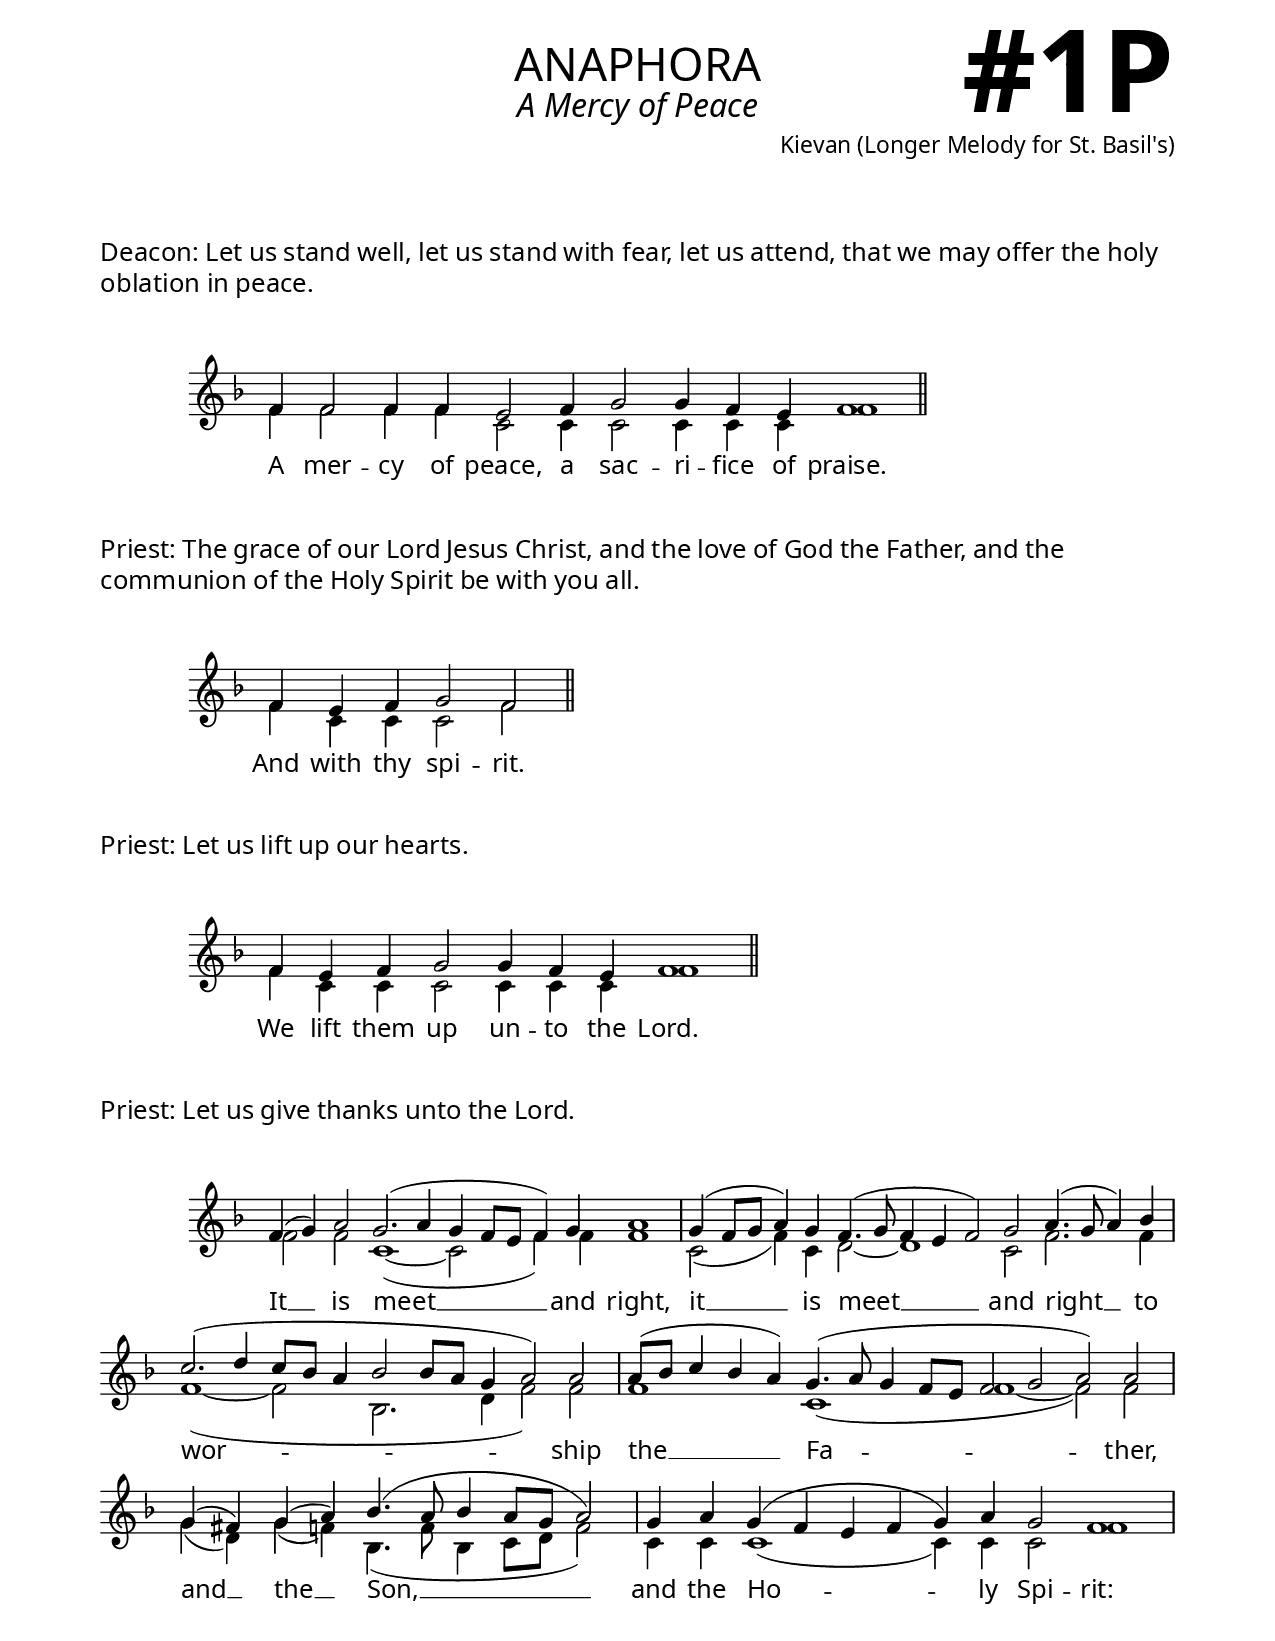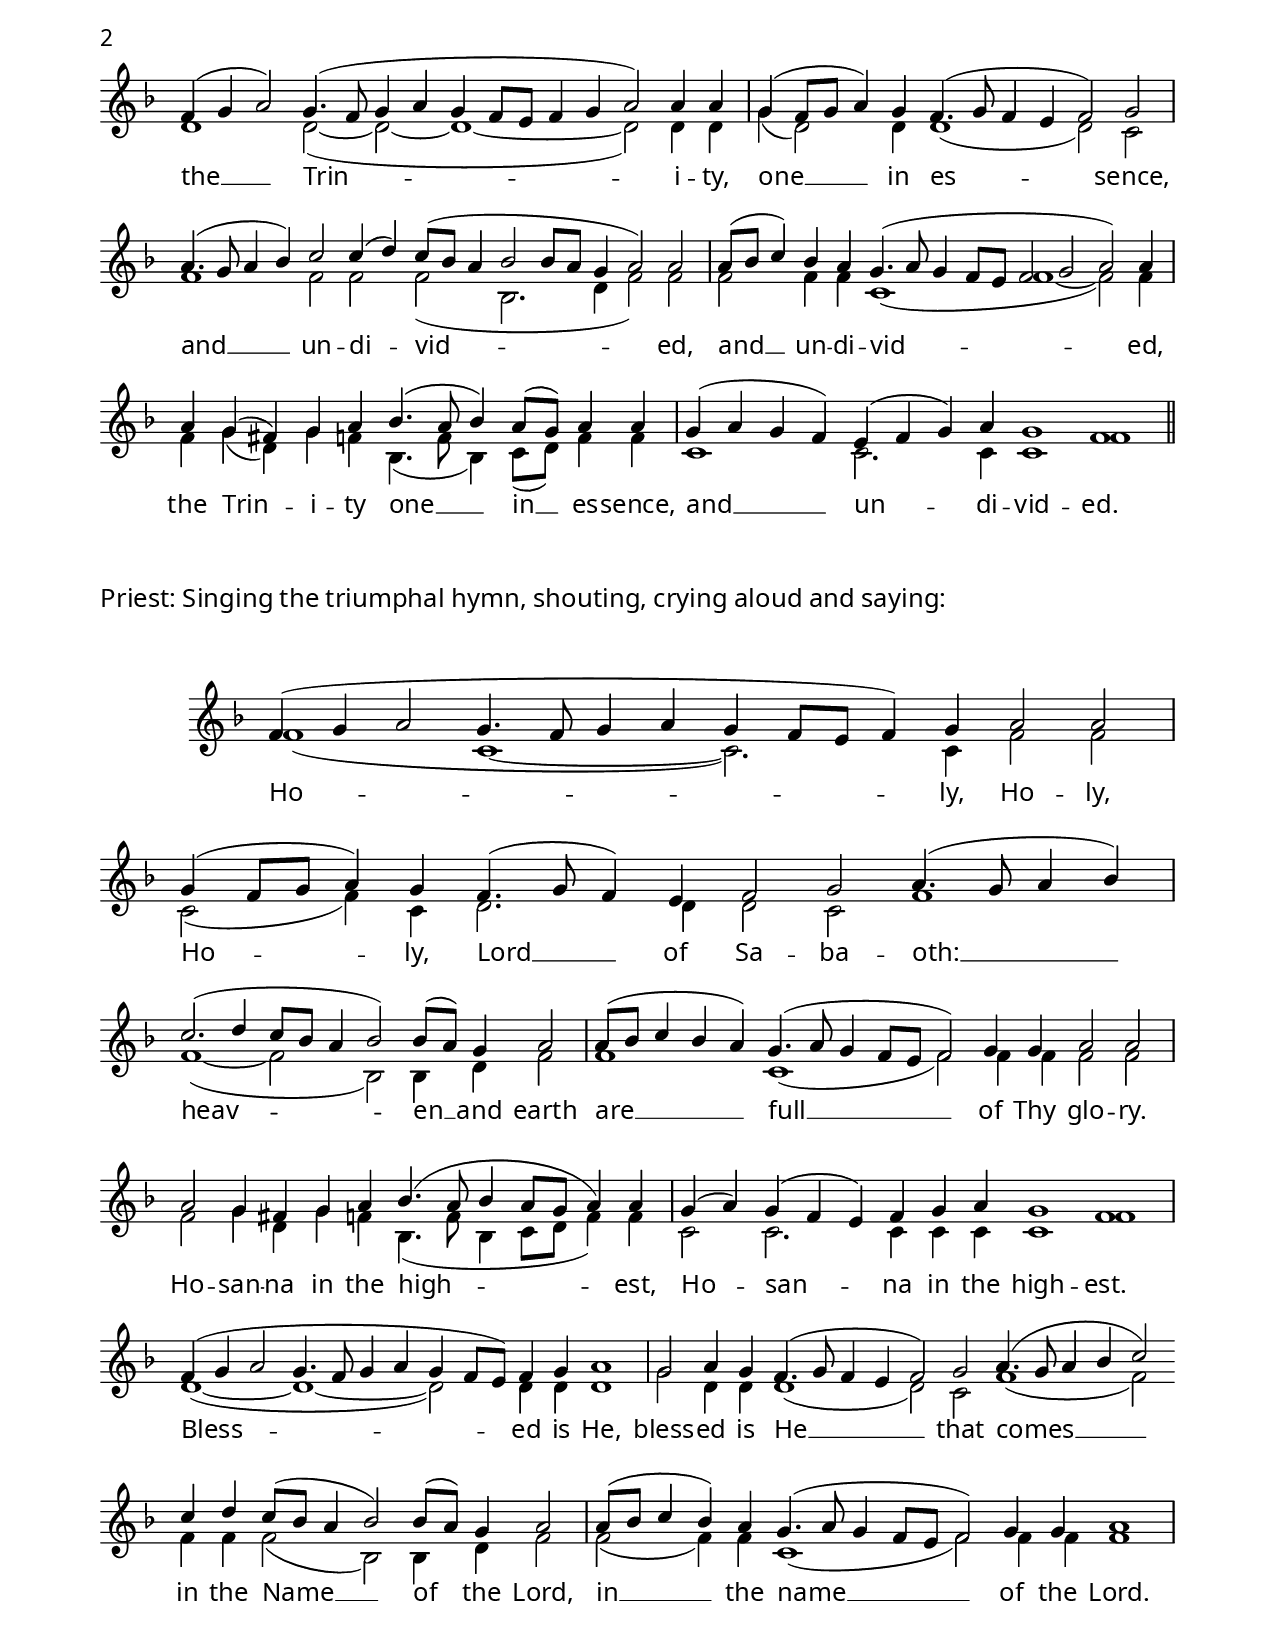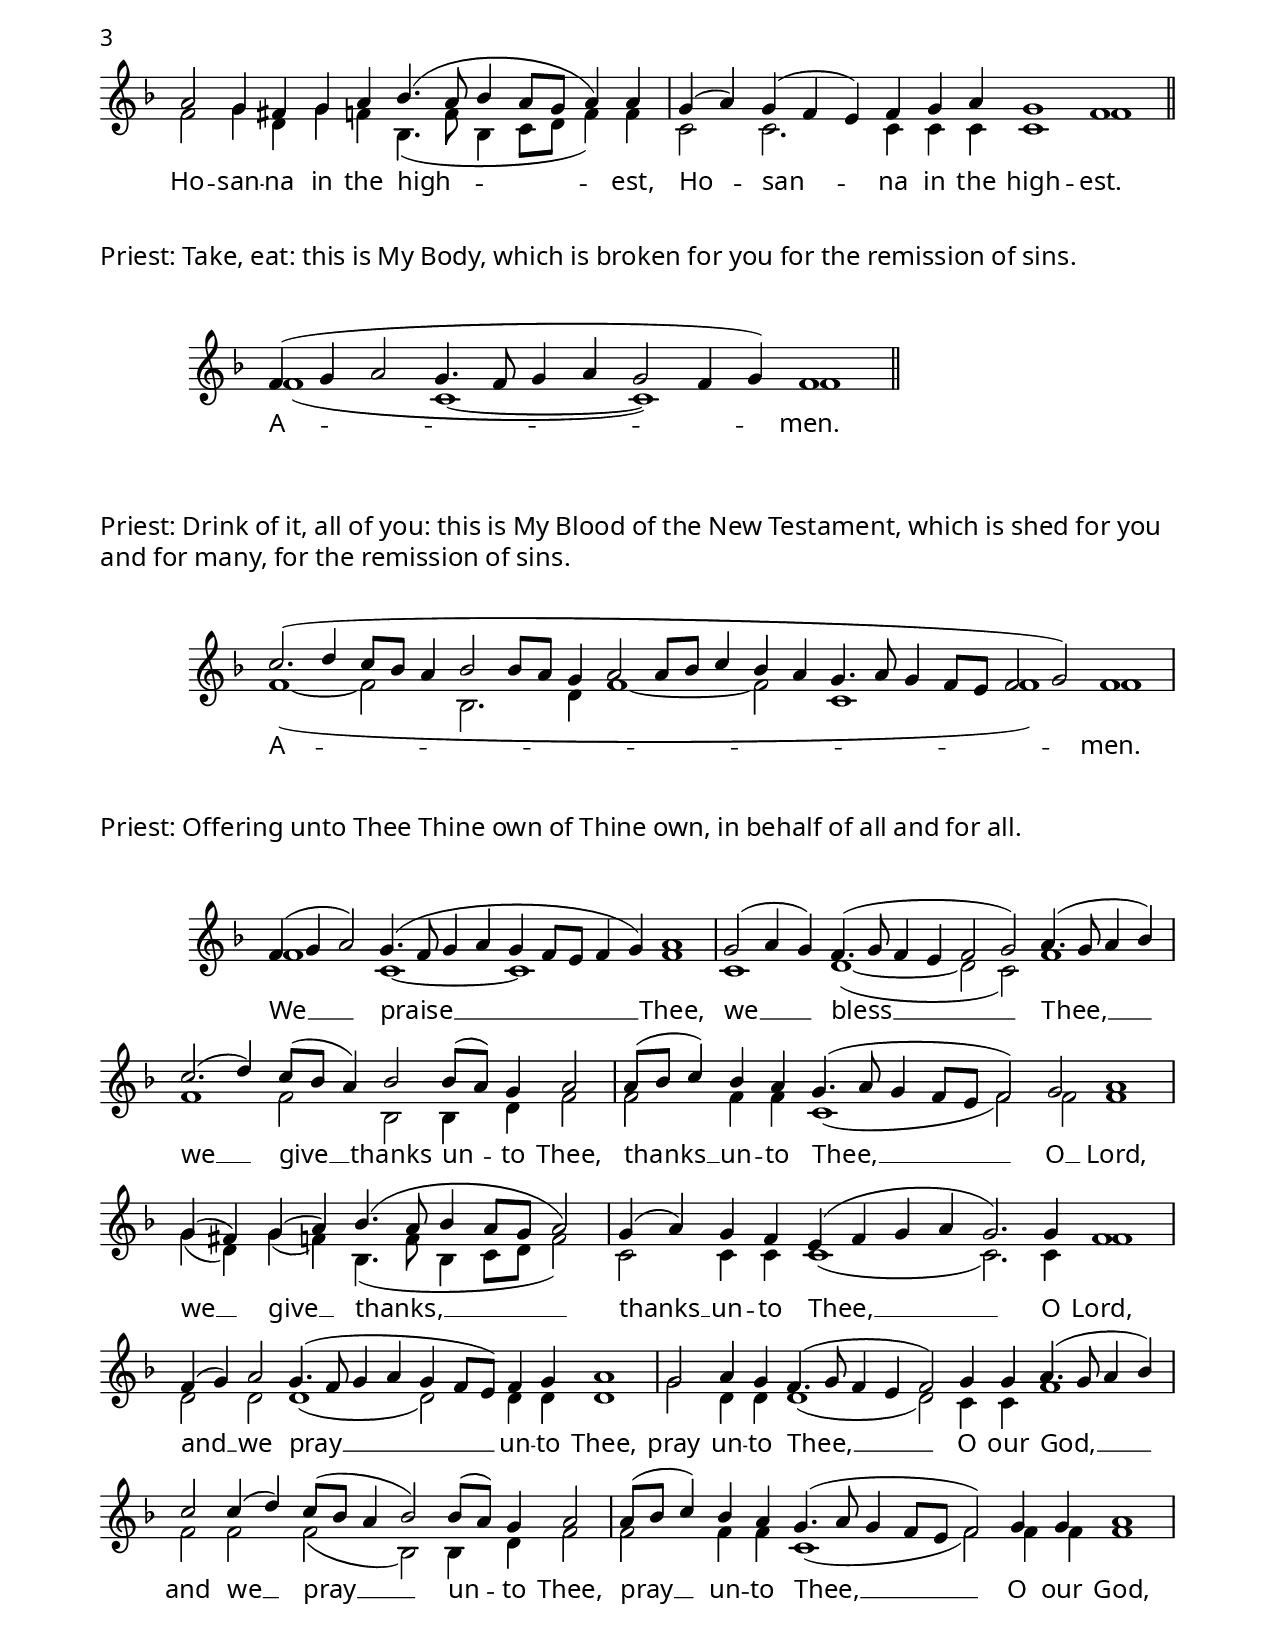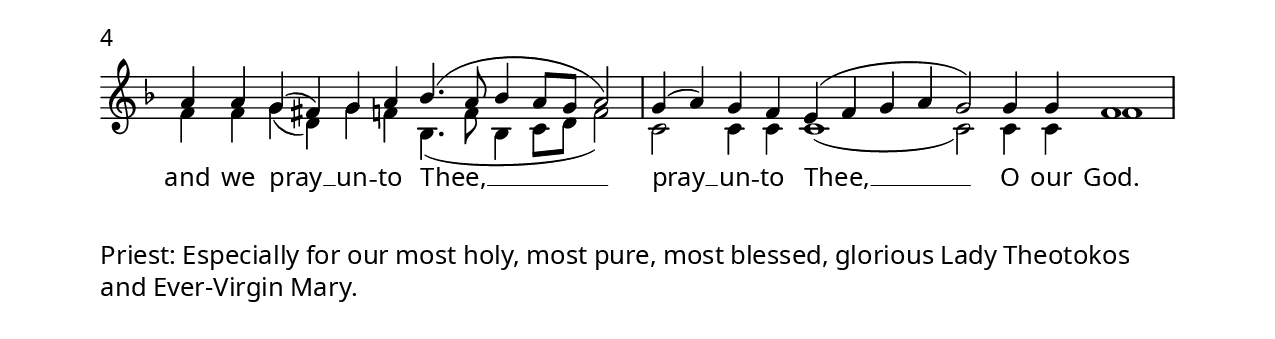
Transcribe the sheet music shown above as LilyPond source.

\version "2.24.4"

\header {
    title = "anaphora"
    subtitle = "A Mercy of Peace"
    composer = "Kievan (Longer Melody for St. Basil's)"
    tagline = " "
}


bindernumber = \markup {
    \override #'(font-name . "Goudy Old Style Bold")

    \fontsize #14 "#1P" 
     }


subTitleFont = \markup {\fill-line {
                \fontsize #3 \override #'(font-name . "EB Garamond Italic")
                \fromproperty #'header:subtitle
                }}

titleFont = \markup {\fill-line {
                \fontsize #8 \caps
                \override #'(font-name . "EB Garamond")
                \fromproperty #'header:title
                }}

\paper {
    #(set-paper-size "letter")
    page-breaking = #ly:optimal-breaking
    ragged-last-bottom = ##t
    right-margin = 17\mm
    left-margin = 17\mm
    #(define fonts
        (set-global-fonts
            #:roman "EB Garamond SemiBold"
    ))
    bookTitleMarkup = \markup \null
    oddHeaderMarkup = \markup {
        \override #'(baseline-skip . 3.5) \fill-line {
            \if \on-first-page  %version 2.23.4
            % \raise #8 \fromproperty #'header:dedication % to ajust and uncomment for dedication
            \if \on-first-page %version 2.23.4
            \raise #3 % to ajust
            \column {
                \titleFont
                \subTitleFont
                \fill-line {
                \smaller \bold
                \fromproperty #'header:subsubtitle
                }
                \fill-line {
                \large \override #'(font-name . "EB Garamond")
                \fromproperty #'header:poet
                { \large \bold \fromproperty #'header:instrument }
                \override #'(font-name . "EB Garamond Medium") \fromproperty #'header:composer
                }
                \fill-line {
                \fromproperty #'header:meter
                \fromproperty #'header:arranger
                }
            }
            \if \on-first-page
                \right-align \bindernumber

        }
        \raise #5
        \if \should-print-page-number %version 2.23.4
        % \if \should-print-page-number  %version 2.23.3
        \fromproperty #'page:page-number-string
    }
    evenHeaderMarkup = \oddHeaderMarkup

}

#(define-markup-command (ebregular layout props text)
   (markup?)
   (interpret-markup layout props
     (markup #:override '(font-name . "EB Garamond") text )))

\markup \vspace #2
\markup \wordwrap {\larger {  Deacon: \ebregular{Let us stand well, let us stand with fear, let us attend, that we may offer the holy oblation in peace.}}}
\markup \vspace #1


\version "2.24.4"




keyTime = { \key f \major}
cadenzaMeasure = {
  \cadenzaOff
  \partial 1024 s1024
  \cadenzaOn

}

SopMusic    = \relative { 
    \override Score.BarNumber.break-visibility = #all-visible
    \cadenzaOn
    f'4 f2 f4 f e2
    f4 g2 g4 f e f1 \cadenzaMeasure \section
}

BassMusic   = \relative {
    \override Score.BarNumber.break-visibility = #all-visible
    \cadenzaOn
    f'4 f2 f4 f c2 
    c4 c2 c4 c c f1

}

VerseOne = \lyricmode {
    A mer -- cy of peace,
    a sac -- ri -- fice of praise.
    }


\score {
    \new Staff %\with {midiInstrument = "choir aahs"} 
    <<
        \clef "treble"
        \new Voice = "Sop"  { \voiceOne \keyTime \SopMusic}
        \new Voice = "Bass"  { \voiceTwo \keyTime \BassMusic}

        \new Lyrics \lyricsto "Sop" { \VerseOne }
    >>
    \layout {
    \context {
        \Score
            \omit BarNumber
            \override SpacingSpanner.common-shortest-duration = #(ly:make-moment 1/16)
    }
    \context {
        \Staff
            \remove Time_signature_engraver
    }
    \context {
        \Lyrics
            \override LyricSpace.minimum-distance = #1.0
    }
    }
    \midi {
        \tempo 4 = 120
    }
}







\markup \vspace #1
\markup \wordwrap {\larger {  Priest: \ebregular{The grace of our Lord Jesus Christ, and the love of God the Father, and the communion of the Holy Spirit be with you all.}}}
\markup \vspace #1

\version "2.24.4"




keyTime = { \key f \major}
cadenzaMeasure = {
  \cadenzaOff
  \partial 1024 s1024
  \cadenzaOn

}

SopMusic    = \relative { 
    \override Score.BarNumber.break-visibility = #all-visible
    \cadenzaOn
    f'4 e f g2 f \cadenzaMeasure \section

}

BassMusic   = \relative {
    \override Score.BarNumber.break-visibility = #all-visible
    \cadenzaOn
    f'4 c c c2 f \cadenzaMeasure \section
}

VerseOne = \lyricmode {
    And with thy spi -- rit.
    }


\score {
    \new Staff % \with {midiInstrument = "choir aahs"} 
    <<
        \clef "treble"
        \new Voice = "Sop"  { \voiceOne \keyTime \SopMusic}
        \new Voice = "Bass"  { \voiceTwo \keyTime \BassMusic}

        \new Lyrics \lyricsto "Sop" { \VerseOne }
    >>
    \layout {
    \context {
        \Score
            \omit BarNumber
            \override SpacingSpanner.common-shortest-duration = #(ly:make-moment 1/16)

    }
    \context {
        \Staff
            \remove Time_signature_engraver
    }
    \context {
        \Lyrics
            \override LyricSpace.minimum-distance = #1.0
    }
    }
    \midi {
        \tempo 4 = 120
    }
}







\markup \vspace #1
\markup \wordwrap {\larger {  Priest: \ebregular{Let us lift up our hearts.}}}
\markup \vspace #1

\version "2.24.4"




keyTime = { \key f \major}
cadenzaMeasure = {
  \cadenzaOff
  \partial 1024 s1024
  \cadenzaOn

}

SopMusic    = \relative { 
    \override Score.BarNumber.break-visibility = #all-visible
    \cadenzaOn
    f'4 e f g2 g4 f e f1 \cadenzaMeasure \section

}

BassMusic   = \relative {
    \override Score.BarNumber.break-visibility = #all-visible
    \cadenzaOn
    f'4 c c c2 c4 c c f1 \cadenzaMeasure \section
}

VerseOne = \lyricmode {
    We lift them up un -- to the Lord.
    }


\score {
    \new Staff %\with {midiInstrument = "choir aahs"} 
    <<
        \clef "treble"
        \new Voice = "Sop"  { \voiceOne \keyTime \SopMusic}
        \new Voice = "Bass"  { \voiceTwo \keyTime \BassMusic}

        \new Lyrics \lyricsto "Sop" { \VerseOne }
    >>
    \layout {
    \context {
        \Score
            \omit BarNumber
            \override SpacingSpanner.common-shortest-duration = #(ly:make-moment 1/16)

    }
    \context {
        \Staff
            \remove Time_signature_engraver
    }
    \context {
        \Lyrics
            \override LyricSpace.minimum-distance = #1.0
    }
    }
    \midi {
        \tempo 4 = 120
    }
}







\markup \vspace #1
\markup \wordwrap {\larger {  Priest: \ebregular{Let us give thanks unto the Lord.}}}
\markup \vspace #1

\version "2.24.4"




keyTime = { \key f \major}
cadenzaMeasure = {
    \cadenzaOff
    \partial 1024 s1024
    \cadenzaOn
}

SopMusic    = \relative { 
    \override Score.BarNumber.break-visibility = #all-visible
    \cadenzaOn
    f'4( g) a2 g2.( a4 g f8[ e] f4) g a1 \cadenzaMeasure
    g4( f8[ g] a4) g f4.( g8 f4 e f2) g a4.( g8 a4) bes \cadenzaMeasure
    c2.( d4 c8[ bes] a4 bes2 bes8[ a] g4 a2) a \cadenzaMeasure
    a8([ bes] c4 bes a) g4.( a8 g4 f8[ e] f2 g a) a \cadenzaMeasure

    g4( fis) g( a) bes4.( a8 bes4 a8[ g] a2) \cadenzaMeasure
    g4 a g( f e f g) a g2 f1 \cadenzaMeasure
    f4( g a2) g4.( f8 g4 a g f8[ e] f4 g a2) a4 a \cadenzaMeasure
    g4( f8[ g] a4) g f4.( g8 f4 e f2) g \cadenzaMeasure

    a4.( g8 a4 bes) c2 c4( d) c8([ bes] a4 bes2 bes8[ a] g4 a2) a \cadenzaMeasure
    a8([ bes] c4) bes a g4.( a8 g4 f8[ e] f2 g a) a4 \cadenzaMeasure
    a4 g( fis) g a bes4.( a8 bes4) a8([ g]) a4 a \cadenzaMeasure
    g4( a g f) e( f g) a g1 f \cadenzaMeasure \section
}

BassMusic   = \relative {
    \override Score.BarNumber.break-visibility = #all-visible
    \cadenzaOn
    f'2 f c1(~ c2 f4) f f1 \cadenzaMeasure
    c2( f4) c d2~ d1 c2 f2. f4 \cadenzaMeasure
    f1(~ f2 bes,2. d4 f2) f \cadenzaMeasure
    f1 c( f~ f2) f \cadenzaMeasure

    g4( d) g( f) bes,4.( f'8 bes,4 c8[ d] f2) \cadenzaMeasure
    c4 c c1( c4) c c2 f1 \cadenzaMeasure
    d1 d2(~ d~ d1~ d2) d4 d \cadenzaMeasure
    g4( d2) d4 d1( d2) c \cadenzaMeasure

    f1 f2 f f( bes,2. d4 f2) f \cadenzaMeasure
    f2 f4 f c1( f~ f2) f4 \cadenzaMeasure
    f4 g( d) g f bes,4.( f'8 bes,4) c8([ d]) f4 f \cadenzaMeasure
    c1 c2. c4 c1 f \cadenzaMeasure \section
}

VerseOne = \lyricmode {
    It __ is meet __ and right,
    it __ is meet __ and right __ to
    wor -- ship
    the __ Fa -- ther,

    and __ the __ Son, __
    and the Ho -- ly Spi -- rit:
    the __ Trin -- i -- ty,
    one __ in es -- sence,

    and __ un -- di -- vid -- ed,
    and __ un -- di -- vid -- ed,
    the Trin -- i -- ty one __ in __ es -- sence,
    and __ un -- di -- vid -- ed.

    }


\score {
    \new Staff % \with {midiInstrument = "choir aahs"} 
    <<
        \clef "treble"
        \new Voice = "Sop"  { \voiceOne \keyTime \SopMusic}
        \new Voice = "Bass"  { \voiceTwo \keyTime \BassMusic}

        \new Lyrics \lyricsto "Sop" { \VerseOne }
    >>
    \layout {
    \context {
        \Score
            \omit BarNumber
            \override SpacingSpanner.common-shortest-duration = #(ly:make-moment 1/16)

    }
    \context {
        \Staff
            \remove Time_signature_engraver
    }
    \context {
        \Lyrics
            \override LyricSpace.minimum-distance = #1.0
    }
    }
    \midi {
        \tempo 4 = 120
    }
}







\markup \vspace #1
\markup \wordwrap {\larger {  Priest: \ebregular{Singing the triumphal hymn, shouting, crying aloud and saying:}}}
\markup \vspace #1

\version "2.24.4"




keyTime = { \key f \major}
cadenzaMeasure = {
  \cadenzaOff
  \partial 1024 s1024
  \cadenzaOn

}

SopMusic    = \relative { 
    \override Score.BarNumber.break-visibility = #all-visible
    \cadenzaOn
    f'4( g a2 g4. f8 g4 a g f8[ e] f4) g a2 a \cadenzaMeasure
    g4( f8[ g] a4) g f4.( g8 f4) e4 f2 g a4.( g8 a4 bes) \cadenzaMeasure
    c2.( d4 c8[ bes] a4 bes2) bes8([ a]) g4 a2 \cadenzaMeasure
    a8([ bes] c4 bes a) g4.( a8 g4 f8[ e] f2) g4 g a2 a \cadenzaMeasure

    a2 g4 fis g a bes4.( a8 bes4 a8[ g] a4) a \cadenzaMeasure
    g4( a) g4( f e) f g a g1 f1 \cadenzaMeasure
    f4( g a2 g4. f8 g4 a g f8[ e]) f4 g a1 \cadenzaMeasure
    g2 a4 g f4.( g8 f4 e f2) g a4.( g8 a4 bes c2) \allowBreak
    
    c4 d c8([ bes] a4 bes2) bes8([ a]) g4 a2 \cadenzaMeasure
    a8([ bes] c4 bes) a g4.( a8 g4 f8[ e] f2) g4 g a1 \cadenzaMeasure
    a2 g4 fis g a bes4.( a8 bes4 a8[ g] a4) a \cadenzaMeasure
    g4( a) g( f e) f g a g1 f \cadenzaMeasure \section
    
}

BassMusic   = \relative {
    \override Score.BarNumber.break-visibility = #all-visible
    \cadenzaOn
    f'1( c~ c2.) c4 f2 f \cadenzaMeasure
    c2( f4) c4 d2. d4 d2 c f1 \cadenzaMeasure
    f1(~ f2 bes,) bes4 d f2 \cadenzaMeasure
    f1 c( f2) f4 f f2 f \cadenzaMeasure

    f2 g4 d g f bes,4.( f'8 bes,4 c8[ d] f4) f \cadenzaMeasure
    c2 c2. c4 c c c1 f1 \cadenzaMeasure
    d1(~ d~ d2) d4 d d1 \cadenzaMeasure
    g2 d4 d d1( d2) c f1( f2)

    f4 f f2( bes,) bes4 d f2 \cadenzaMeasure
    f2( f4) f c1( f2) f4 f f1 \cadenzaMeasure
    f2 g4 d g f bes,4.( f'8 bes,4 c8[ d] f4) f \cadenzaMeasure
    c2 c2. c4 c c c1 f \cadenzaMeasure \section

}

VerseOne = \lyricmode {
    Ho -- ly, Ho -- ly, 
    Ho -- ly, Lord __ of Sa -- ba -- oth: __
    heav -- en __ and earth
    are __ full __ of Thy glo -- ry.

    Ho -- san -- na in the high -- est,
    Ho -- san -- na in the high -- est.
    Bless -- ed is He,
    bless -- ed is He __ that comes __

    in the Name __ of the Lord,
    in __ the name __ of the Lord.
    Ho -- san -- na in the high -- est,
    Ho -- san -- na in the high -- est.
    }


\score {
    \new Staff \with {midiInstrument = "choir aahs"} <<
        \clef "treble"
        \new Voice = "Sop"  { \voiceOne \keyTime \SopMusic}
        \new Voice = "Bass"  { \voiceTwo \keyTime \BassMusic}

        \new Lyrics \lyricsto "Sop" { \VerseOne }
    >>
    \layout {
    \context {
        \Score
            \omit BarNumber
            \override SpacingSpanner.common-shortest-duration = #(ly:make-moment 1/16)
    }
    \context {
        \Staff
            \remove Time_signature_engraver
    }
    \context {
        \Lyrics
            \override LyricSpace.minimum-distance = #1.0
    }
    }
    \midi {
        \tempo 4 = 120
    }
}







\markup \vspace #1
\markup \wordwrap {\larger {  Priest: \ebregular{Take, eat: this is My Body, which is broken for you for the remission of sins.}}}
\markup \vspace #1

\version "2.24.4"




keyTime = { \key f \major}
cadenzaMeasure = {
  \cadenzaOff
  \partial 1024 s1024
  \cadenzaOn

}

SopMusic    = \relative { 
    \override Score.BarNumber.break-visibility = #all-visible
    \cadenzaOn
    f'4( g a2 g4. f8 g4 a g2 f4 g) f1 \cadenzaMeasure \section


}

BassMusic   = \relative {
    \override Score.BarNumber.break-visibility = #all-visible
    \cadenzaOn
    f'1( c~ c) f \cadenzaMeasure \section
}

VerseOne = \lyricmode {
    A -- men.
    }


\score {
    \new Staff \with {midiInstrument = "choir aahs"} <<
        \clef "treble"
        \new Voice = "Sop"  { \voiceOne \keyTime \SopMusic}
        \new Voice = "Bass"  { \voiceTwo \keyTime \BassMusic}

        \new Lyrics \lyricsto "Sop" { \VerseOne }
    >>
    \layout {
    \context {
        \Score
            \omit BarNumber
            \override SpacingSpanner.common-shortest-duration = #(ly:make-moment 1/16)

    }
    \context {
        \Staff
            \remove Time_signature_engraver
    }
    \context {
        \Lyrics
            \override LyricSpace.minimum-distance = #1.0
    }
    }
    \midi {
        \tempo 4 = 120
    }
}







\markup \vspace #1
\markup \wordwrap {\larger {  Priest: \ebregular{Drink of it, all of you: this is My Blood of the New Testament, which is shed for you and for many, for the remission of sins.}}}
\markup \vspace #1

\version "2.24.4"




keyTime = { \key f \major}
cadenzaMeasure = {
  \cadenzaOff
  \partial 1024 s1024
  \cadenzaOn

}

SopMusic    = \relative { 
    \override Score.BarNumber.break-visibility = #all-visible
    \cadenzaOn
    c''2.( d4 c8[ bes] a4 bes2 bes8[ a] g4 a2 a8[ bes] c4 bes a g4. a8 g4 f8[ e] f2 g) f1 \cadenzaMeasure
}

BassMusic   = \relative {
    \override Score.BarNumber.break-visibility = #all-visible
    \cadenzaOn
    f'1(~ f2 bes,2. d4 f1~ f2 c1 f) f \cadenzaMeasure
}

VerseOne = \lyricmode {
    A -- men.
    }


\score {
    \new Staff \with {midiInstrument = "choir aahs"} <<
        \clef "treble"
        \new Voice = "Sop"  { \voiceOne \keyTime \SopMusic}
        \new Voice = "Bass"  { \voiceTwo \keyTime \BassMusic}

        \new Lyrics \lyricsto "Sop" { \VerseOne }
    >>
    \layout {
    \context {
        \Score
            \omit BarNumber
            \override SpacingSpanner.common-shortest-duration = #(ly:make-moment 1/16)

    }
    \context {
        \Staff
            \remove Time_signature_engraver
    }
    \context {
        \Lyrics
            \override LyricSpace.minimum-distance = #1.0
    }
    }
    \midi {
        \tempo 4 = 120
    }
}







\markup \vspace #1
\markup \wordwrap {\larger {  Priest: \ebregular{Offering unto Thee Thine own of Thine own, in behalf of all and for all.}}}
\markup \vspace #1

\version "2.24.4"




keyTime = { \key f \major}
cadenzaMeasure = {
  \cadenzaOff
  \partial 1024 s1024
  \cadenzaOn

}

SopMusic    = \relative { 
    \override Score.BarNumber.break-visibility = #all-visible
    \cadenzaOn
    f'4( g a2) g4.( f8 g4 a g f8[ e] f4 g) a1 \cadenzaMeasure
    g2( a4 g) f4.( g8 f4 e f2 g) a4.( g8 a4 bes) \cadenzaMeasure
    c2.( d4) c8([ bes] a4) bes2 bes8([ a]) g4 a2 \cadenzaMeasure
    a8([ bes] c4) bes a g4.( a8 g4 f8[ e] f2) g a1 \cadenzaMeasure

    g4( fis) g( a) bes4.( a8 bes4 a8[ g] a2) \cadenzaMeasure
    g4( a) g f e( f g a g2.) g4 f1 \cadenzaMeasure
    f4( g) a2 g4.( f8 g4 a g f8[ e]) f4 g a1 \cadenzaMeasure
    g2 a4 g f4.( g8 f4 e f2) g4 g a4.( g8 a4 bes) \cadenzaMeasure

    c2 c4( d) c8([ bes] a4 bes2) bes8([ a]) g4 a2 \cadenzaMeasure
    a8([ bes] c4) bes4 a g4.( a8 g4 f8[ e] f2) g4 g a1 \cadenzaMeasure
    a4 a g( fis) g a bes4.( a8 bes4 a8[ g] a2) \cadenzaMeasure
    g4( a) g f e( f g a g2) g4 g f1 \cadenzaMeasure

}

BassMusic   = \relative {
    \override Score.BarNumber.break-visibility = #all-visible
    \cadenzaOn

    f'1 c~ c f \cadenzaMeasure
    c1 d(~ d2 c) f1 \cadenzaMeasure
    f1 f2 bes, bes4 d f2 \cadenzaMeasure
    f2 f4 f c1( f2) f f1 \cadenzaMeasure

    g4( d) g( f) bes,4.( f'8 bes,4 c8[ d] f2) \cadenzaMeasure
    c2 c4 c c1( c2.) c4 f1 \cadenzaMeasure
    d2 d d1( d2) d4 d d1 \cadenzaMeasure
    g2 d4 d d1( d2) c4 c f1 \cadenzaMeasure

    f2 f f( bes,) bes4 d f2 \cadenzaMeasure
    f2 f4 f c1( f2) f4 f f1 \cadenzaMeasure
    f4 f g( d) g f bes,4.( f'8 bes,4 c8[ d] f2) \cadenzaMeasure
    c2 c4 c c1( c2) c4 c f1 \cadenzaMeasure

}

VerseOne = \lyricmode {
    We __ praise __ Thee,
    we __ bless __ Thee, __
    we __ give __ thanks un -- to Thee, 
    thanks __ un -- to Thee, __ O __ Lord,

    we __ give __ thanks, __
    thanks __ un -- to Thee, __ O Lord,
    and __ we pray __ un -- to Thee,
    pray un -- to Thee, __ O our God, __

    and we __ pray __ un -- to Thee,
    pray __ un -- to Thee, __ O our God,
    and we pray __ un -- to Thee, __
    pray __ un -- to Thee, __ O our God.
    }


\score {
    \new Staff \with {midiInstrument = "choir aahs"} <<
        \clef "treble"
        \new Voice = "Sop"  { \voiceOne \keyTime \SopMusic}
        \new Voice = "Bass"  { \voiceTwo \keyTime \BassMusic}

        \new Lyrics \lyricsto "Sop" { \VerseOne }
    >>
    \layout {
    \context {
        \Score
            \omit BarNumber
            \override SpacingSpanner.common-shortest-duration = #(ly:make-moment 1/16)

    }
    \context {
        \Staff
            \remove Time_signature_engraver
    }
    \context {
        \Lyrics
            \override LyricSpace.minimum-distance = #1.0
    }
    }
    \midi {
        \tempo 4 = 120
    }
}







\markup \vspace #1
\markup \wordwrap {\larger {  Priest: \ebregular{Especially for our most holy, most pure, most blessed, glorious Lady Theotokos and Ever-Virgin Mary.}}}
\markup \vspace #1